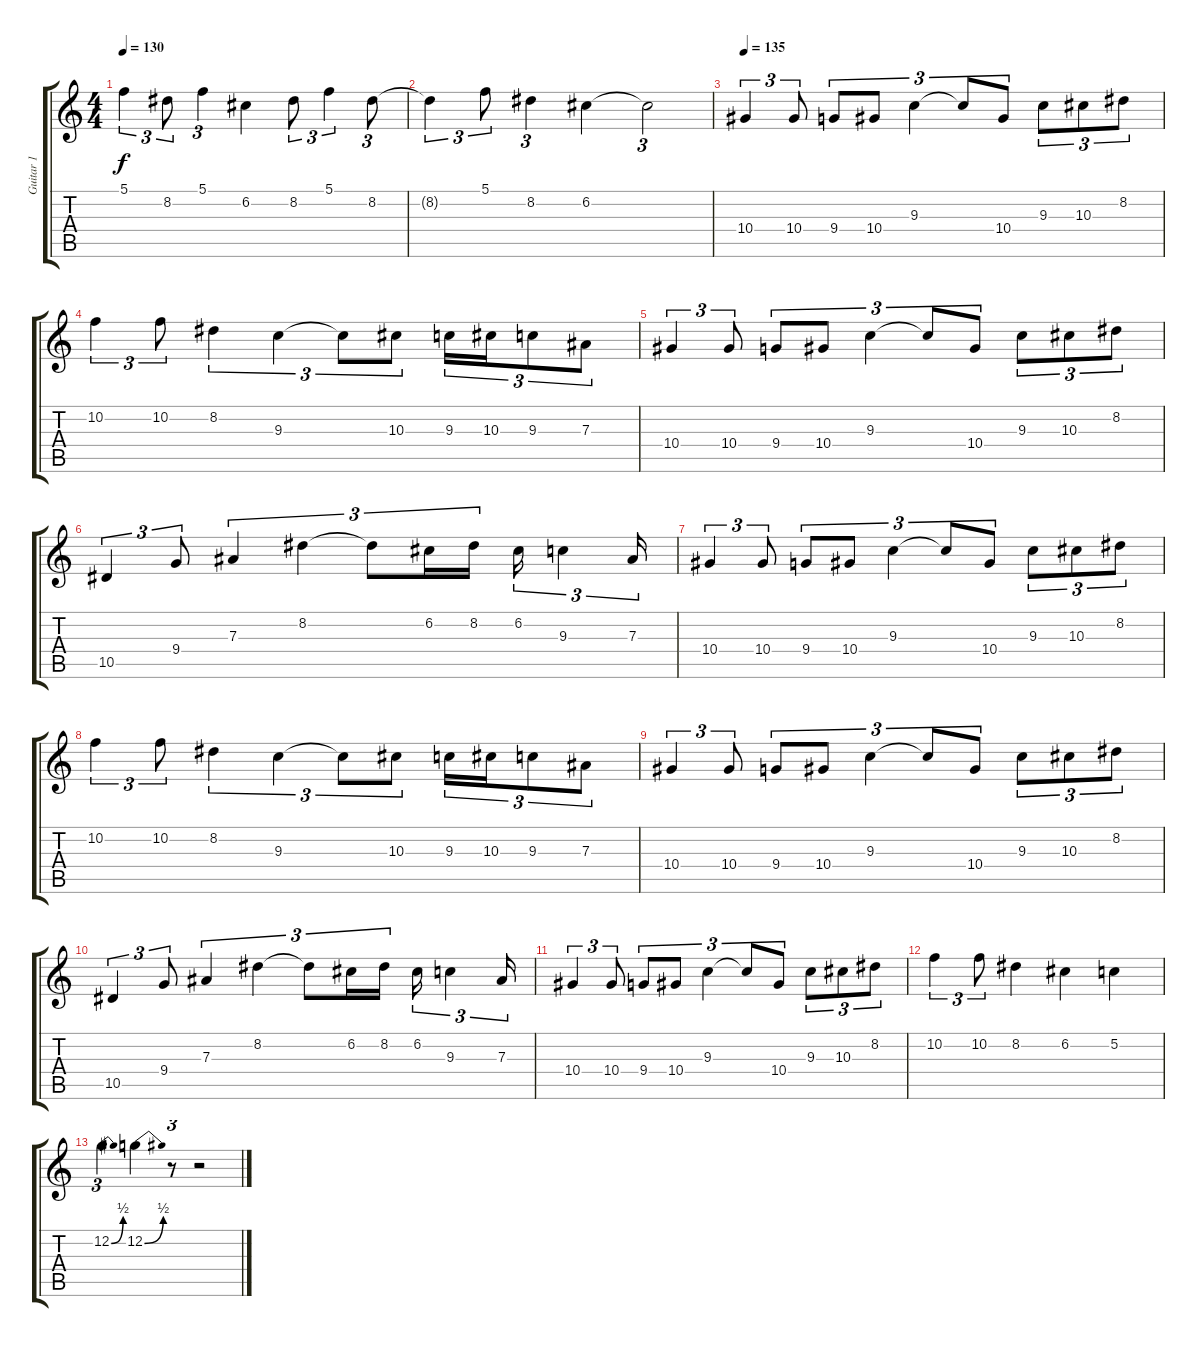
\track ("Guitar 1" "Guitar 1") {instrument distortionguitar}
\staff {score tabs}
\tuning (C4 G3 Eb3 Bb2 F2 C2) {hide}
\ts (4 4)
\tempo 130
\clef g2
\ks c
5.1.4{tu (3 2) dy f} 8.2.8{tu (3 2)} 5.1.4{tu (3 2)} 6.2.4 8.2.8{tu (3 2)} 5.1.4{tu (3 2)} 8.2.8{tu (3 2)} |
8.2{t}.4{tu (3 2)} 5.1.8{tu (3 2)} 8.2.4{tu (3 2)} 6.2.4 6.2{t}.2{tu (3 2)} |
\tempo 135
10.4.4{tu (3 2)} 10.4.8{tu (3 2)} 9.4.8{tu (3 2)} 10.4.8{tu (3 2)} 9.3.4{tu (3 2)} 9.3{t}.8{tu (3 2)} 10.4.8{tu (3 2)} 9.3.8{tu (3 2)} 10.3.8{tu (3 2)} 8.2.8{tu (3 2)} |
10.2.4{tu (3 2)} 10.2.8{tu (3 2)} 8.2.4{tu (3 2)} 9.3.4{tu (3 2)} 9.3{t}.8{tu (3 2)} 10.3.8{tu (3 2)} 9.3.16{tu (3 2)} 10.3.16{tu (3 2)} 9.3.8{tu (3 2)} 7.3.8{tu (3 2)} |
10.4.4{tu (3 2)} 10.4.8{tu (3 2)} 9.4.8{tu (3 2)} 10.4.8{tu (3 2)} 9.3.4{tu (3 2)} 9.3{t}.8{tu (3 2)} 10.4.8{tu (3 2)} 9.3.8{tu (3 2)} 10.3.8{tu (3 2)} 8.2.8{tu (3 2)} |
10.5.4{tu (3 2)} 9.4.8{tu (3 2)} 7.3.4{tu (3 2)} 8.2.4{tu (3 2)} 8.2{t}.8{tu (3 2)} 6.2.16{tu (3 2)} 8.2.16{tu (3 2)} 6.2.16{tu (3 2)} 9.3.4{tu (3 2)} 7.3.16{tu (3 2)} |
10.4.4{tu (3 2)} 10.4.8{tu (3 2)} 9.4.8{tu (3 2)} 10.4.8{tu (3 2)} 9.3.4{tu (3 2)} 9.3{t}.8{tu (3 2)} 10.4.8{tu (3 2)} 9.3.8{tu (3 2)} 10.3.8{tu (3 2)} 8.2.8{tu (3 2)} |
10.2.4{tu (3 2)} 10.2.8{tu (3 2)} 8.2.4{tu (3 2)} 9.3.4{tu (3 2)} 9.3{t}.8{tu (3 2)} 10.3.8{tu (3 2)} 9.3.16{tu (3 2)} 10.3.16{tu (3 2)} 9.3.8{tu (3 2)} 7.3.8{tu (3 2)} |
10.4.4{tu (3 2)} 10.4.8{tu (3 2)} 9.4.8{tu (3 2)} 10.4.8{tu (3 2)} 9.3.4{tu (3 2)} 9.3{t}.8{tu (3 2)} 10.4.8{tu (3 2)} 9.3.8{tu (3 2)} 10.3.8{tu (3 2)} 8.2.8{tu (3 2)} |
10.5.4{tu (3 2)} 9.4.8{tu (3 2)} 7.3.4{tu (3 2)} 8.2.4{tu (3 2)} 8.2{t}.8{tu (3 2)} 6.2.16{tu (3 2)} 8.2.16{tu (3 2)} 6.2.16{tu (3 2)} 9.3.4{tu (3 2)} 7.3.16{tu (3 2)} |
10.4.4{tu (3 2)} 10.4.8{tu (3 2)} 9.4.8{tu (3 2)} 10.4.8{tu (3 2)} 9.3.4{tu (3 2)} 9.3{t}.8{tu (3 2)} 10.4.8{tu (3 2)} 9.3.8{tu (3 2)} 10.3.8{tu (3 2)} 8.2.8{tu (3 2)} |
10.2.4{tu (3 2)} 10.2.8{tu (3 2)} 8.2.4 6.2.4 5.2.4 |
12.2{be (bend 0 0 60 2)}.4{tu (3 2)} 12.2{be (bend 0 0 60 2)}.4 r.8{tu (3 2)} r.2
